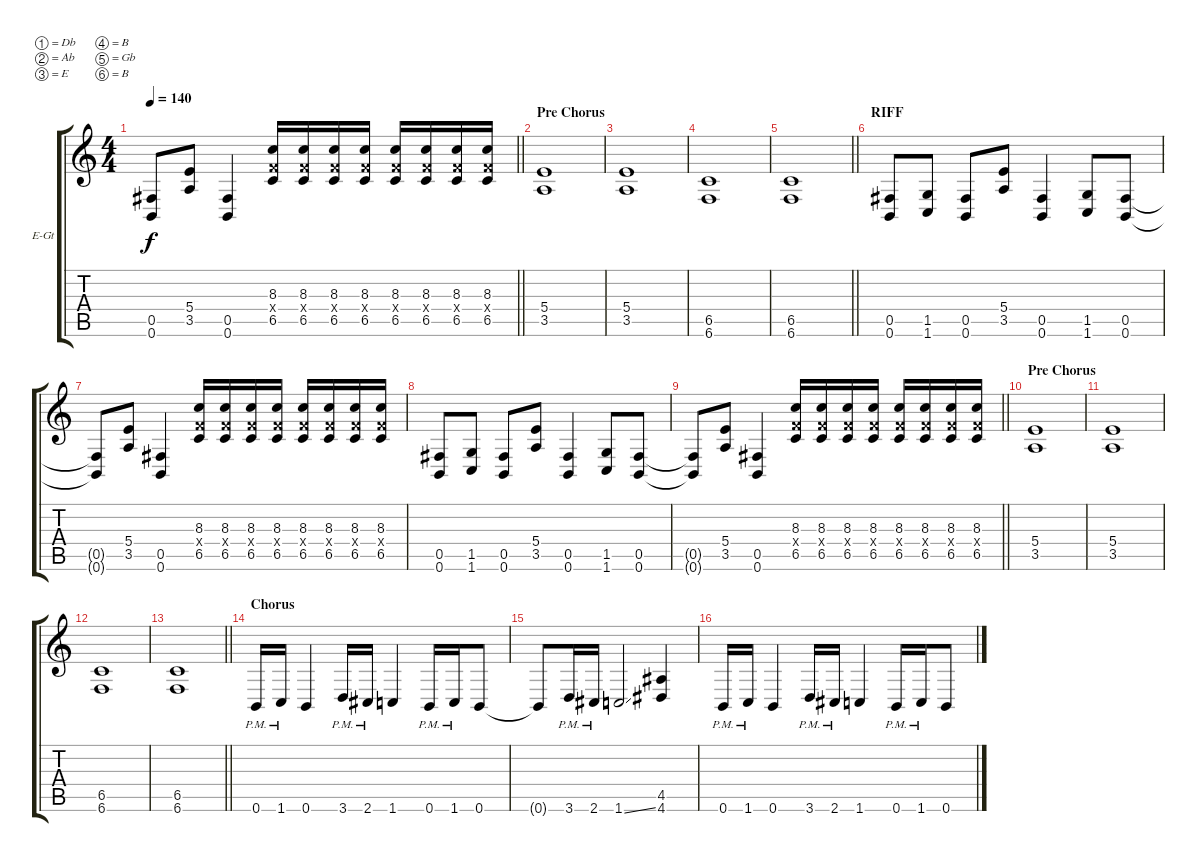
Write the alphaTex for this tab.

\bracketExtendMode groupsimilarinstruments
\firstSystemTrackNameOrientation horizontal
\otherSystemsTrackNameOrientation horizontal
\track ("Ahrue Luster" "E-Gt") {instrument distortionguitar}
\staff {score tabs}
\tuning (Db4 Ab3 E3 B2 Gb2 B1)
\ts (4 4)
\tempo 140
\clef g2
\barLineRight lightlight
\ks c
(0.5{t} 0.6{t}).8{dy f} (5.4 3.5).8 (0.5 0.6).4 (8.3 6.5 6.4{x}).16 (8.3 6.5 6.4{x}).16 (8.3 6.5 6.4{x}).16 (8.3 6.5 6.4{x}).16 (8.3 6.5 6.4{x}).16 (8.3 6.5 6.4{x}).16 (8.3 6.5 6.4{x}).16 (8.3 6.5 6.4{x}).16 |
\section ("" "Pre Chorus")
(5.4 3.5).1 |
(5.4 3.5).1 |
(6.5 6.6).1 |
\barLineRight lightlight
(6.5 6.6).1 |
\section ("" "RIFF")
(0.5 0.6).8 (1.5 1.6).8 (0.5 0.6).8 (5.4 3.5).8 (0.5 0.6).4 (1.5 1.6).8 (0.5 0.6).8 |
(0.5{t} 0.6{t}).8 (5.4 3.5).8 (0.5 0.6).4 (8.3 6.5 6.4{x}).16 (8.3 6.5 6.4{x}).16 (8.3 6.5 6.4{x}).16 (8.3 6.5 6.4{x}).16 (8.3 6.5 6.4{x}).16 (8.3 6.5 6.4{x}).16 (8.3 6.5 6.4{x}).16 (8.3 6.5 6.4{x}).16 |
(0.5 0.6).8 (1.5 1.6).8 (0.5 0.6).8 (5.4 3.5).8 (0.5 0.6).4 (1.5 1.6).8 (0.5 0.6).8 |
\barLineRight lightlight
(0.5{t} 0.6{t}).8 (5.4 3.5).8 (0.5 0.6).4 (8.3 6.5 6.4{x}).16 (8.3 6.5 6.4{x}).16 (8.3 6.5 6.4{x}).16 (8.3 6.5 6.4{x}).16 (8.3 6.5 6.4{x}).16 (8.3 6.5 6.4{x}).16 (8.3 6.5 6.4{x}).16 (8.3 6.5 6.4{x}).16 |
\section ("" "Pre Chorus")
(5.4 3.5).1 |
(5.4 3.5).1 |
(6.5 6.6).1 |
\barLineRight lightlight
(6.5 6.6).1 |
\section ("" "Chorus")
0.6{pm}.16 1.6{pm}.16 0.6.4 3.6{pm}.16 2.6{pm}.16 1.6.4 0.6{pm}.16 1.6{pm}.16 0.6.8 |
0.6{t}.8 3.6{pm}.16 2.6{pm}.16 1.6{ss}.2 (4.5 4.6).4 |
0.6{pm}.16 1.6{pm}.16 0.6.4 3.6{pm}.16 2.6{pm}.16 1.6.4 0.6{pm}.16 1.6{pm}.16 0.6.8
